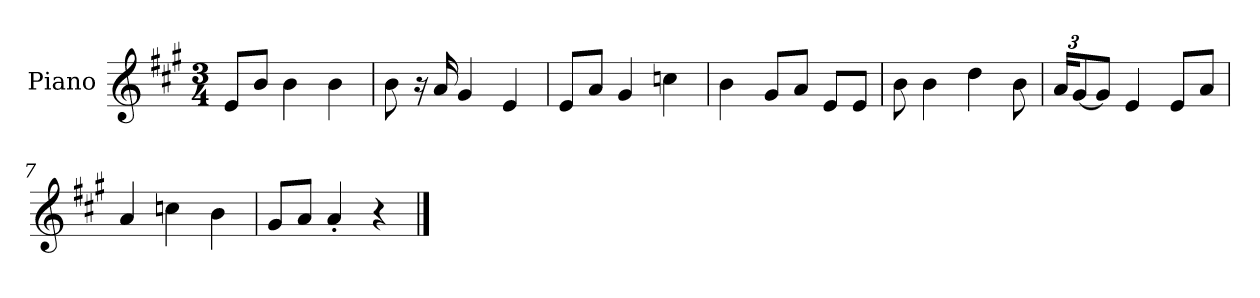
**kern
*part1
*staff1
*I"Piano
*I'P-no
*clefG2
*k[f#c#g#]
*M3/4
*MM89
=1
8e/L
8b/J
4b\
4b\
=2
8b\
16r
16a/
4g#/
4e/
=3
8e/L
8a/J
4g#/
4ccn\
=4
4b\
8g#/L
8a/J
8e/L
8e/J
=5
8b\
4b\
4dd\
8b\
=6
*Xbrackettup
24a/KL
[12g#/
8g#/J]
4e/
8e/L
8a/J
=7
4a/
4ccn\
4b\
!!LO:LB:g=z
=8
8g#/L
8a/J
4a'/
4r
==
*-
